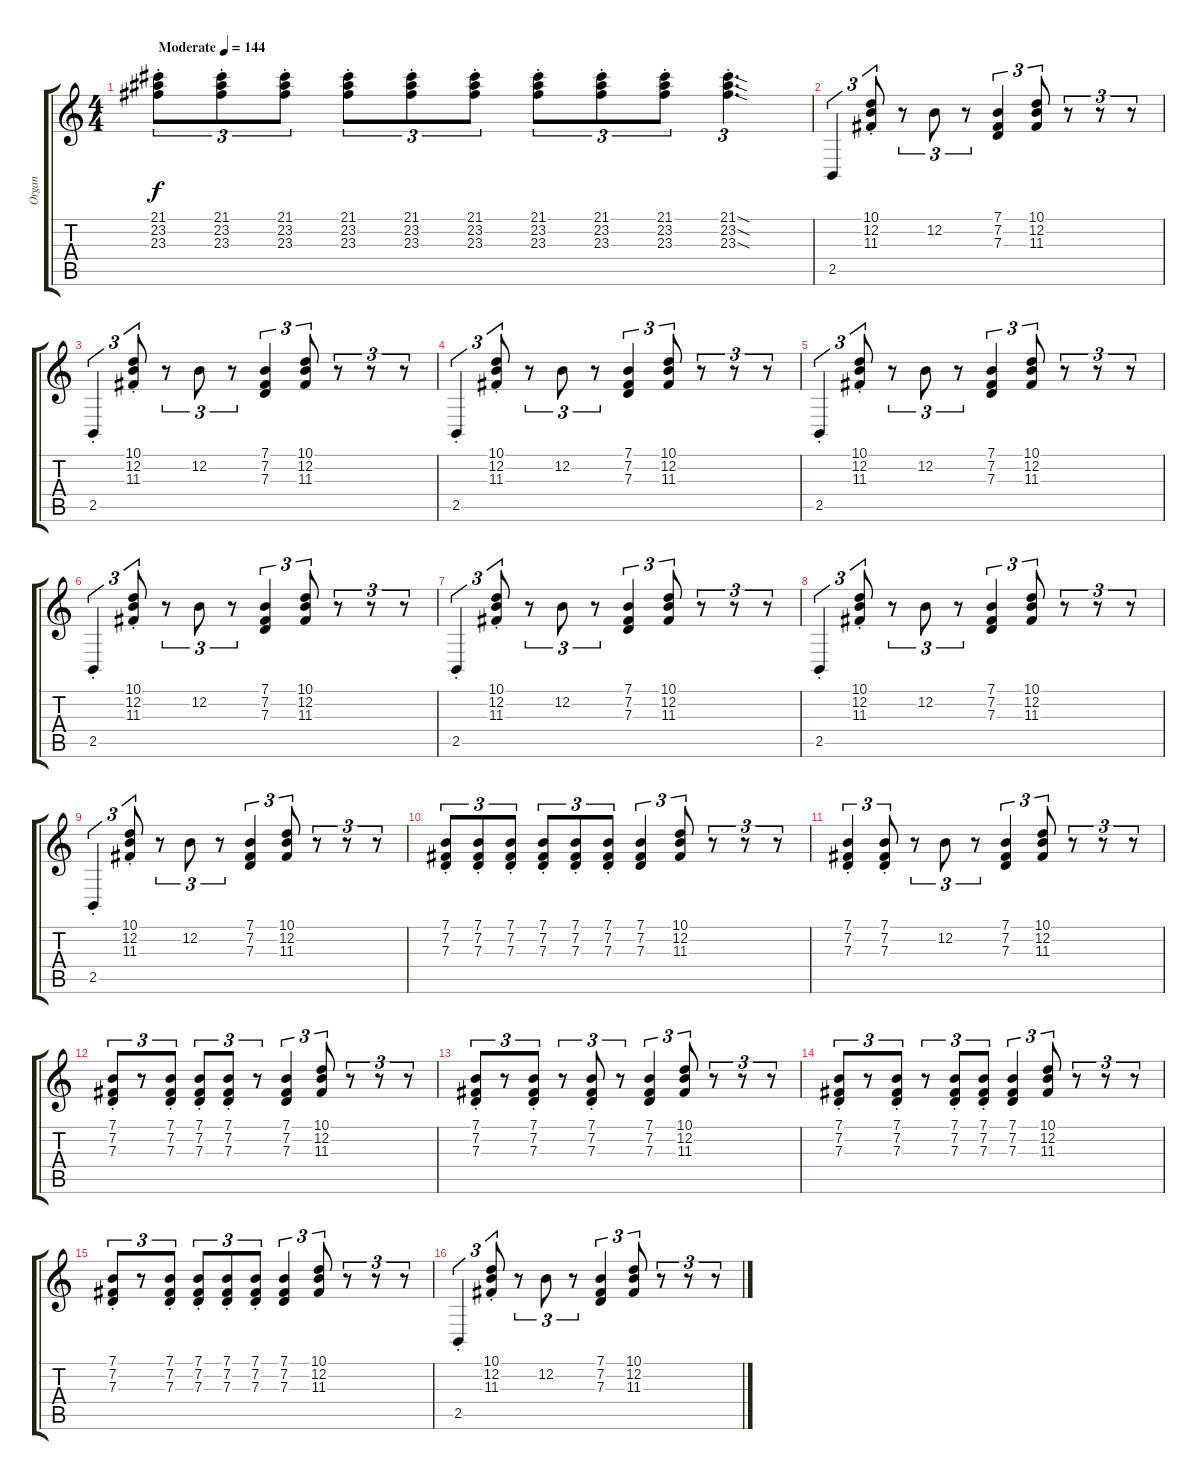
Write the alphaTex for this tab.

\track ("Organ" "Organ") {instrument percussiveorgan}
\staff {score tabs}
\tuning (E4 B3 G3 D3 A2 E2) {hide}
\ts (4 4)
\tempo (144 "Moderate")
\clef g2
\ks c
(21.1{st} 23.2{st} 23.3{st}).8{tu (3 2) dy f instrument percussiveorgan} (21.1{st} 23.2{st} 23.3{st}).8{tu (3 2)} (21.1{st} 23.2{st} 23.3{st}).8{tu (3 2)} (21.1{st} 23.2{st} 23.3{st}).8{tu (3 2)} (21.1{st} 23.2{st} 23.3{st}).8{tu (3 2)} (21.1{st} 23.2{st} 23.3{st}).8{tu (3 2)} (21.1{st} 23.2{st} 23.3{st}).8{tu (3 2)} (21.1{st} 23.2{st} 23.3{st}).8{tu (3 2)} (21.1{st} 23.2{st} 23.3{st}).8{tu (3 2)} (21.1{sod st} 23.2{sod st} 23.3{sod st}).4{d tu (3 2)} |
2.5.4{tu (3 2)} (10.1{st} 12.2{st} 11.3{st}).8{tu (3 2)} r.8{tu (3 2)} 12.2.8{tu (3 2)} r.8{tu (3 2)} (7.1 7.2 7.3).4{tu (3 2)} (10.1 12.2 11.3).8{tu (3 2)} r.8{tu (3 2)} r.8{tu (3 2)} r.8{tu (3 2)} |
2.5{st}.4{tu (3 2)} (10.1{st} 12.2{st} 11.3{st}).8{tu (3 2)} r.8{tu (3 2)} 12.2.8{tu (3 2)} r.8{tu (3 2)} (7.1 7.2 7.3).4{tu (3 2)} (10.1 12.2 11.3).8{tu (3 2)} r.8{tu (3 2)} r.8{tu (3 2)} r.8{tu (3 2)} |
2.5{st}.4{tu (3 2)} (10.1{st} 12.2{st} 11.3{st}).8{tu (3 2)} r.8{tu (3 2)} 12.2.8{tu (3 2)} r.8{tu (3 2)} (7.1 7.2 7.3).4{tu (3 2)} (10.1 12.2 11.3).8{tu (3 2)} r.8{tu (3 2)} r.8{tu (3 2)} r.8{tu (3 2)} |
2.5{st}.4{tu (3 2)} (10.1{st} 12.2{st} 11.3{st}).8{tu (3 2)} r.8{tu (3 2)} 12.2.8{tu (3 2)} r.8{tu (3 2)} (7.1 7.2 7.3).4{tu (3 2)} (10.1 12.2 11.3).8{tu (3 2)} r.8{tu (3 2)} r.8{tu (3 2)} r.8{tu (3 2)} |
2.5{st}.4{tu (3 2)} (10.1{st} 12.2{st} 11.3{st}).8{tu (3 2)} r.8{tu (3 2)} 12.2.8{tu (3 2)} r.8{tu (3 2)} (7.1 7.2 7.3).4{tu (3 2)} (10.1 12.2 11.3).8{tu (3 2)} r.8{tu (3 2)} r.8{tu (3 2)} r.8{tu (3 2)} |
2.5{st}.4{tu (3 2)} (10.1{st} 12.2{st} 11.3{st}).8{tu (3 2)} r.8{tu (3 2)} 12.2.8{tu (3 2)} r.8{tu (3 2)} (7.1 7.2 7.3).4{tu (3 2)} (10.1 12.2 11.3).8{tu (3 2)} r.8{tu (3 2)} r.8{tu (3 2)} r.8{tu (3 2)} |
2.5{st}.4{tu (3 2)} (10.1{st} 12.2{st} 11.3{st}).8{tu (3 2)} r.8{tu (3 2)} 12.2.8{tu (3 2)} r.8{tu (3 2)} (7.1 7.2 7.3).4{tu (3 2)} (10.1 12.2 11.3).8{tu (3 2)} r.8{tu (3 2)} r.8{tu (3 2)} r.8{tu (3 2)} |
2.5{st}.4{tu (3 2)} (10.1{st} 12.2{st} 11.3{st}).8{tu (3 2)} r.8{tu (3 2)} 12.2.8{tu (3 2)} r.8{tu (3 2)} (7.1 7.2 7.3).4{tu (3 2)} (10.1 12.2 11.3).8{tu (3 2)} r.8{tu (3 2)} r.8{tu (3 2)} r.8{tu (3 2)} |
(7.1{st} 7.2{st} 7.3{st}).8{tu (3 2)} (7.1{st} 7.2{st} 7.3{st}).8{tu (3 2)} (7.1{st} 7.2{st} 7.3{st}).8{tu (3 2)} (7.1{st} 7.2{st} 7.3{st}).8{tu (3 2)} (7.1{st} 7.2{st} 7.3{st}).8{tu (3 2)} (7.1{st} 7.2{st} 7.3{st}).8{tu (3 2)} (7.1 7.2 7.3).4{tu (3 2)} (10.1 12.2 11.3).8{tu (3 2)} r.8{tu (3 2)} r.8{tu (3 2)} r.8{tu (3 2)} |
(7.1{st} 7.2{st} 7.3{st}).4{tu (3 2)} (7.1{st} 7.2{st} 7.3{st}).8{tu (3 2)} r.8{tu (3 2)} 12.2.8{tu (3 2)} r.8{tu (3 2)} (7.1 7.2 7.3).4{tu (3 2)} (10.1 12.2 11.3).8{tu (3 2)} r.8{tu (3 2)} r.8{tu (3 2)} r.8{tu (3 2)} |
(7.1{st} 7.2{st} 7.3{st}).8{tu (3 2)} r.8{tu (3 2)} (7.1{st} 7.2{st} 7.3{st}).8{tu (3 2)} (7.1{st} 7.2{st} 7.3{st}).8{tu (3 2)} (7.1{st} 7.2{st} 7.3{st}).8{tu (3 2)} r.8{tu (3 2)} (7.1 7.2 7.3).4{tu (3 2)} (10.1 12.2 11.3).8{tu (3 2)} r.8{tu (3 2)} r.8{tu (3 2)} r.8{tu (3 2)} |
(7.1{st} 7.2{st} 7.3{st}).8{tu (3 2)} r.8{tu (3 2)} (7.1{st} 7.2{st} 7.3{st}).8{tu (3 2)} r.8{tu (3 2)} (7.1{st} 7.2{st} 7.3{st}).8{tu (3 2)} r.8{tu (3 2)} (7.1 7.2 7.3).4{tu (3 2)} (10.1 12.2 11.3).8{tu (3 2)} r.8{tu (3 2)} r.8{tu (3 2)} r.8{tu (3 2)} |
(7.1{st} 7.2{st} 7.3{st}).8{tu (3 2)} r.8{tu (3 2)} (7.1{st} 7.2{st} 7.3{st}).8{tu (3 2)} r.8{tu (3 2)} (7.1{st} 7.2{st} 7.3{st}).8{tu (3 2)} (7.1{st} 7.2{st} 7.3{st}).8{tu (3 2)} (7.1 7.2 7.3).4{tu (3 2)} (10.1 12.2 11.3).8{tu (3 2)} r.8{tu (3 2)} r.8{tu (3 2)} r.8{tu (3 2)} |
(7.1{st} 7.2{st} 7.3{st}).8{tu (3 2)} r.8{tu (3 2)} (7.1{st} 7.2{st} 7.3{st}).8{tu (3 2)} (7.1{st} 7.2{st} 7.3{st}).8{tu (3 2)} (7.1{st} 7.2{st} 7.3{st}).8{tu (3 2)} (7.1{st} 7.2{st} 7.3{st}).8{tu (3 2)} (7.1 7.2 7.3).4{tu (3 2)} (10.1 12.2 11.3).8{tu (3 2)} r.8{tu (3 2)} r.8{tu (3 2)} r.8{tu (3 2)} |
2.5{st}.4{tu (3 2)} (10.1{st} 12.2{st} 11.3{st}).8{tu (3 2)} r.8{tu (3 2)} 12.2.8{tu (3 2)} r.8{tu (3 2)} (7.1 7.2 7.3).4{tu (3 2)} (10.1 12.2 11.3).8{tu (3 2)} r.8{tu (3 2)} r.8{tu (3 2)} r.8{tu (3 2)}
